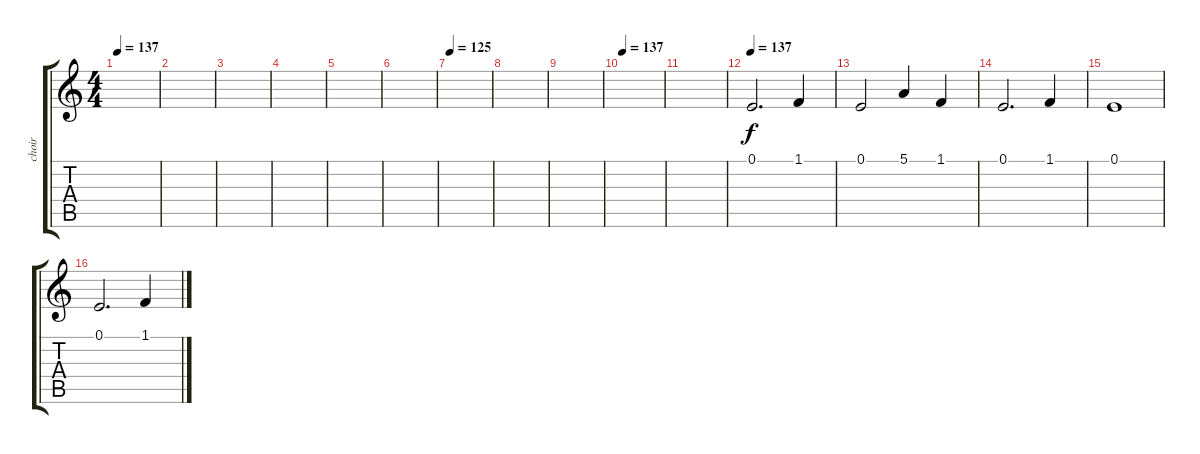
\track ("choir" "choir") {instrument voiceoohs}
\staff {score tabs}
\tuning (E4 B3 G3 D3 A2 E2) {hide}
\ts (4 4)
\tempo 137
\clef g2
\ks c
|
|
|
|
|
|
\tempo 125
|
|
|
\tempo 137
|
|
\tempo 137
0.1.2{d} 1.1.4 |
0.1.2 5.1.4 1.1.4 |
0.1.2{d} 1.1.4 |
0.1.1 |
0.1.2{d} 1.1.4
